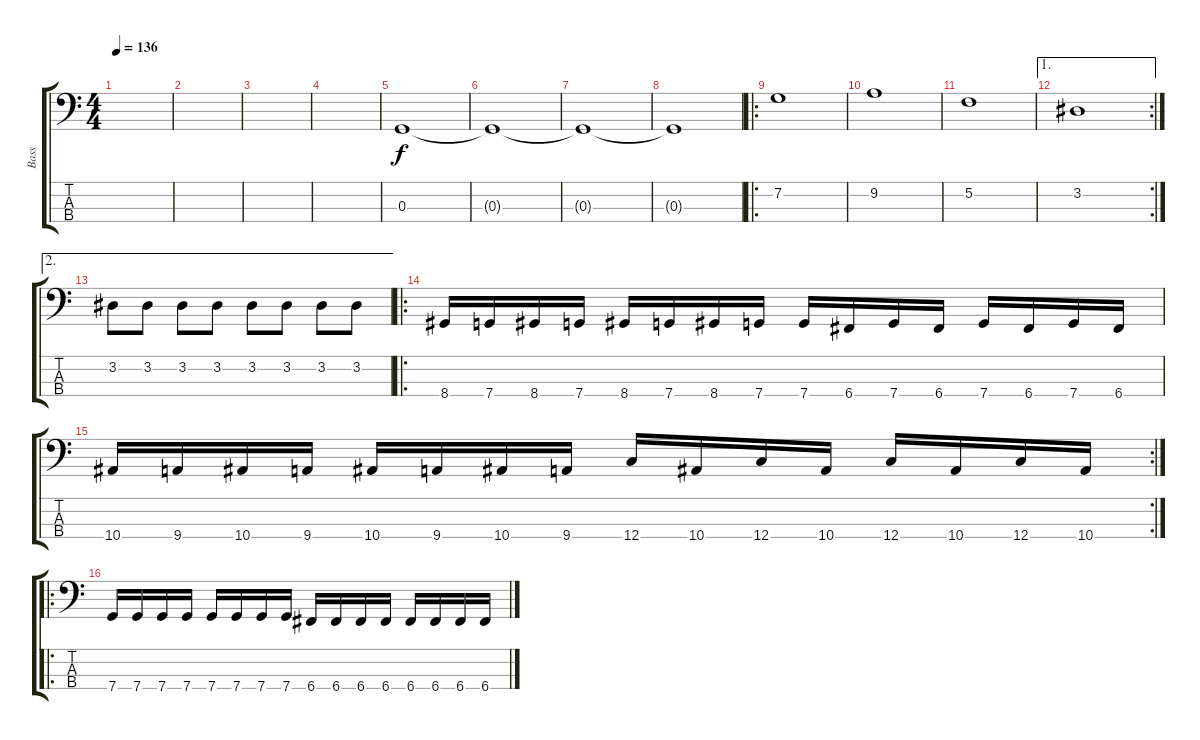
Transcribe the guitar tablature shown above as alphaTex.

\track ("Bass" "Bass") {instrument electricbassfinger}
\staff {score tabs}
\tuning (F2 C2 G1 C1) {hide}
\ts (4 4)
\tempo 136
\clef f4
\ks c
|
|
|
|
0.3.1 |
0.3{t}.1{dy f} |
0.3{t}.1 |
0.3{t}.1 |
\ro
7.2.1 |
9.2.1 |
5.2.1 |
\ae 1
\rc 2
3.2.1 |
\ae 2
3.2.8 3.2.8 3.2.8 3.2.8 3.2.8 3.2.8 3.2.8 3.2.8 |
\ro
8.4.16 7.4.16 8.4.16 7.4.16 8.4.16 7.4.16 8.4.16 7.4.16 7.4.16 6.4.16 7.4.16 6.4.16 7.4.16 6.4.16 7.4.16 6.4.16 |
\rc 2
10.4.16 9.4.16 10.4.16 9.4.16 10.4.16 9.4.16 10.4.16 9.4.16 12.4.16 10.4.16 12.4.16 10.4.16 12.4.16 10.4.16 12.4.16 10.4.16 |
\ro
7.4.16 7.4.16 7.4.16 7.4.16 7.4.16 7.4.16 7.4.16 7.4.16 6.4.16 6.4.16 6.4.16 6.4.16 6.4.16 6.4.16 6.4.16 6.4.16
